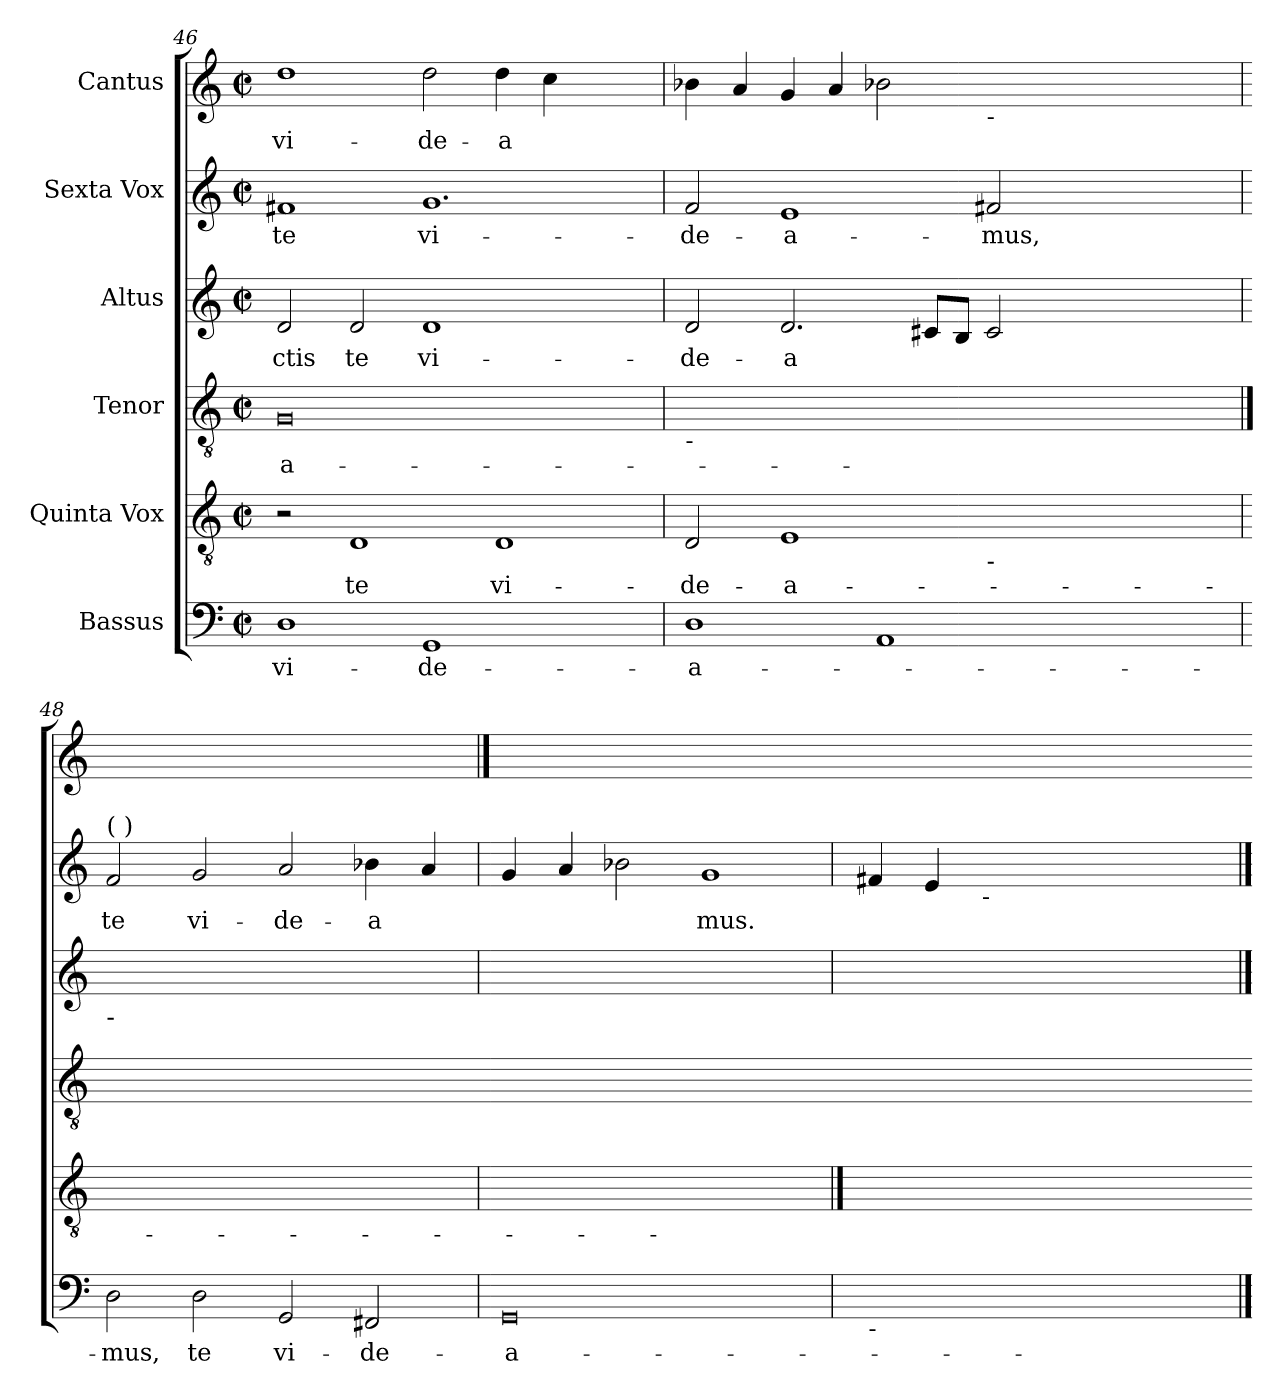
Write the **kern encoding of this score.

**kern	**text	**kern	**text	**kern	**text	**kern	**text	**kern	**text	**kern	**text
*part6	*part6	*part5	*part5	*part4	*part4	*part3	*part3	*part2	*part2	*part1	*part1
*staff6	*staff6	*staff5	*staff5	*staff4	*staff4	*staff3	*staff3	*staff2	*staff2	*staff1	*staff1
*I"Bassus	*	*I"Quinta Vox	*	*I"Tenor	*	*I"Altus	*	*I"Sexta Vox	*	*I"Cantus	*
!!LO:LB:g=z
*clefF4	*	*clefGv2	*	*clefGv2	*	*clefG2	*	*clefG2	*	*clefG2	*
*k[]	*	*k[]	*	*k[]	*	*k[]	*	*k[]	*	*k[]	*
*C:	*	*C:	*	*C:	*	*C:	*	*C:	*	*C:	*
*M4/2	*	*M4/2	*	*M4/2	*	*M4/2	*	*M4/2	*	*M4/2	*
*met(c|)	*	*met(c|)	*	*met(c|)	*	*met(c|)	*	*met(c|)	*	*met(c|)	*
=46A	=46A	=46A	=46A	=46A	=46A	=46A	=46A	=46A	=46A	=46A	=46A
!	!LO:LY:b	!	!	!	!LO:LY:b	!	!LO:LY:b	!	!LO:LY:b	!	!LO:LY:b
1D	vi-	2r	.	0G	-a-	2d	-ctis	1f#X	te	1dd	vi-
!	!	!	!LO:LY:b	!	!	!	!LO:LY:b	!	!	!	!
.	.	1D	te	.	.	2d	te	.	.	.	.
!	!LO:LY:b	!	!	!	!	!	!LO:LY:b	!	!LO:LY:b	!	!LO:LY:b
1GG	-de-	.	.	.	.	1d	vi-	1.g	vi-	2dd	-de-
!	!	!	!LO:LY:b	!	!	!	!	!	!	!	!LO:LY:b
.	.	1D	vi-	.	.	.	.	.	.	4dd	-a
.	.	.	.	.	.	.	.	.	.	4cc	.
2ryy	.	.	.	2ryy	.	2ryy	.	.	.	2ryy	.
=47A	=47A	=47A	=47A	=47A	=47A	=47A	=47A	=47A	=47A	=47A	=47A
!	!	!	!	!LO:TX:b:t=-	!	!	!	!	!	!	!
!	!LO:LY:b	!	!LO:LY:b	!	!LO:LY:b	!	!LO:LY:b	!	!LO:LY:b	!	!
1D	-a-	2D	-de-	[1Ayy	-mus.	2d	-de-	2f	-de-	4b-X	.
.	.	.	.	.	.	.	.	.	.	4a	.
!	!	!	!LO:LY:b	!	!	!	!LO:LY:b	!	!LO:LY:b	!	!
.	.	1E	-a-	.	.	2.d	-a	1e	-a-	4g	.
.	.	.	.	.	.	.	.	.	.	4a	.
1AA	.	.	.	1Ayy]	.	.	.	.	.	2b-X	.
.	.	.	.	.	.	8c#L	.	.	.	.	.
.	.	.	.	.	.	8BJ	.	.	.	.	.
!	!	!	!	!	!	!	!	!	!	!LO:TX:b:t=-	!
!	!	!LO:TX:b:t=-	!	!	!	!	!	!	!	!	!
!	!	!	!LO:LY:b	!	!	!	!	!	!LO:LY:b	!	!LO:LY:b
.	.	[0Dyy	-mus.	.	.	2c#	.	2f#X	-mus,	[1ayy	mus.
1.ryy	.	.	.	1.ryy	.	1.ryy	.	1.ryy	.	.	.
.	.	.	.	.	.	.	.	.	.	1ryy	.
=48A	=48A	=48A	=48A	==48A	=48A	=48A	=48A	=48A	=48A	=48A	=48A
!	!	!	!	!	!	!	!	!LO:TX:a:t=(  )	!	!	!
!	!	!	!	!	!	!LO:TX:b:t=-	!	!	!	!	!
!	!LO:LY:b	!	!	!	!	!	!LO:LY:b	!	!LO:LY:b	!	!
2D	-mus,	0Dyy_	.	0ryy	.	[0dyy	mus.	2f	te	1ayy]	.
!	!LO:LY:b	!	!	!	!	!	!	!	!LO:LY:b	!	!
2D	te	.	.	.	.	.	.	2g	vi-	.	.
!	!LO:LY:b	!	!	!	!	!	!	!	!LO:LY:b	!	!
2GG	vi-	.	.	.	.	.	.	2a	-de-	1ryy	.
!	!LO:LY:b	!	!	!	!	!	!	!	!LO:LY:b	!	!
2FF#X	-de-	.	.	.	.	.	.	4b-X	-a	.	.
.	.	.	.	.	.	.	.	4a	.	.	.
=	==	=	==	=	==	=	==	=	==	==	==
!	!LO:LY:b	!	!	!	!	!	!	!	!	!	!
0GG	-a-	1Dyy_	.	0ryy	.	0dyy_	.	4g	.	0ryy	.
.	.	.	.	.	.	.	.	4a	.	.	.
.	.	.	.	.	.	.	.	2b-X	.	.	.
!	!	!	!	!	!	!	!	!	!LO:LY:b	!	!
.	.	1Dyy]	.	.	.	.	.	1g	mus.	.	.
=	=	==	=	=	=	=	=	=	=	=	=
!LO:TX:b:t=-	!	!	!	!	!	!	!	!	!	!	!
!	!LO:LY:b	!	!	!	!	!	!	!	!	!	!
[1Dyy	-mus.	0ryy	.	0ryy	.	1dyy_	.	4f#X	.	0ryy	.
.	.	.	.	.	.	.	.	4e	.	.	.
!	!	!	!	!	!	!	!	!LO:TX:b:t=-	!	!	!
.	.	.	.	.	.	.	.	1f#yy	.	.	.
1Dyy]	.	.	.	.	.	1dyy]	.	.	.	.	.
.	.	.	.	.	.	.	.	2ryy	.	.	.
==	=	=	=	=	=	==	=	==	=	=	=
*-	*-	*-	*-	*-	*-	*-	*-	*-	*-	*-	*-
